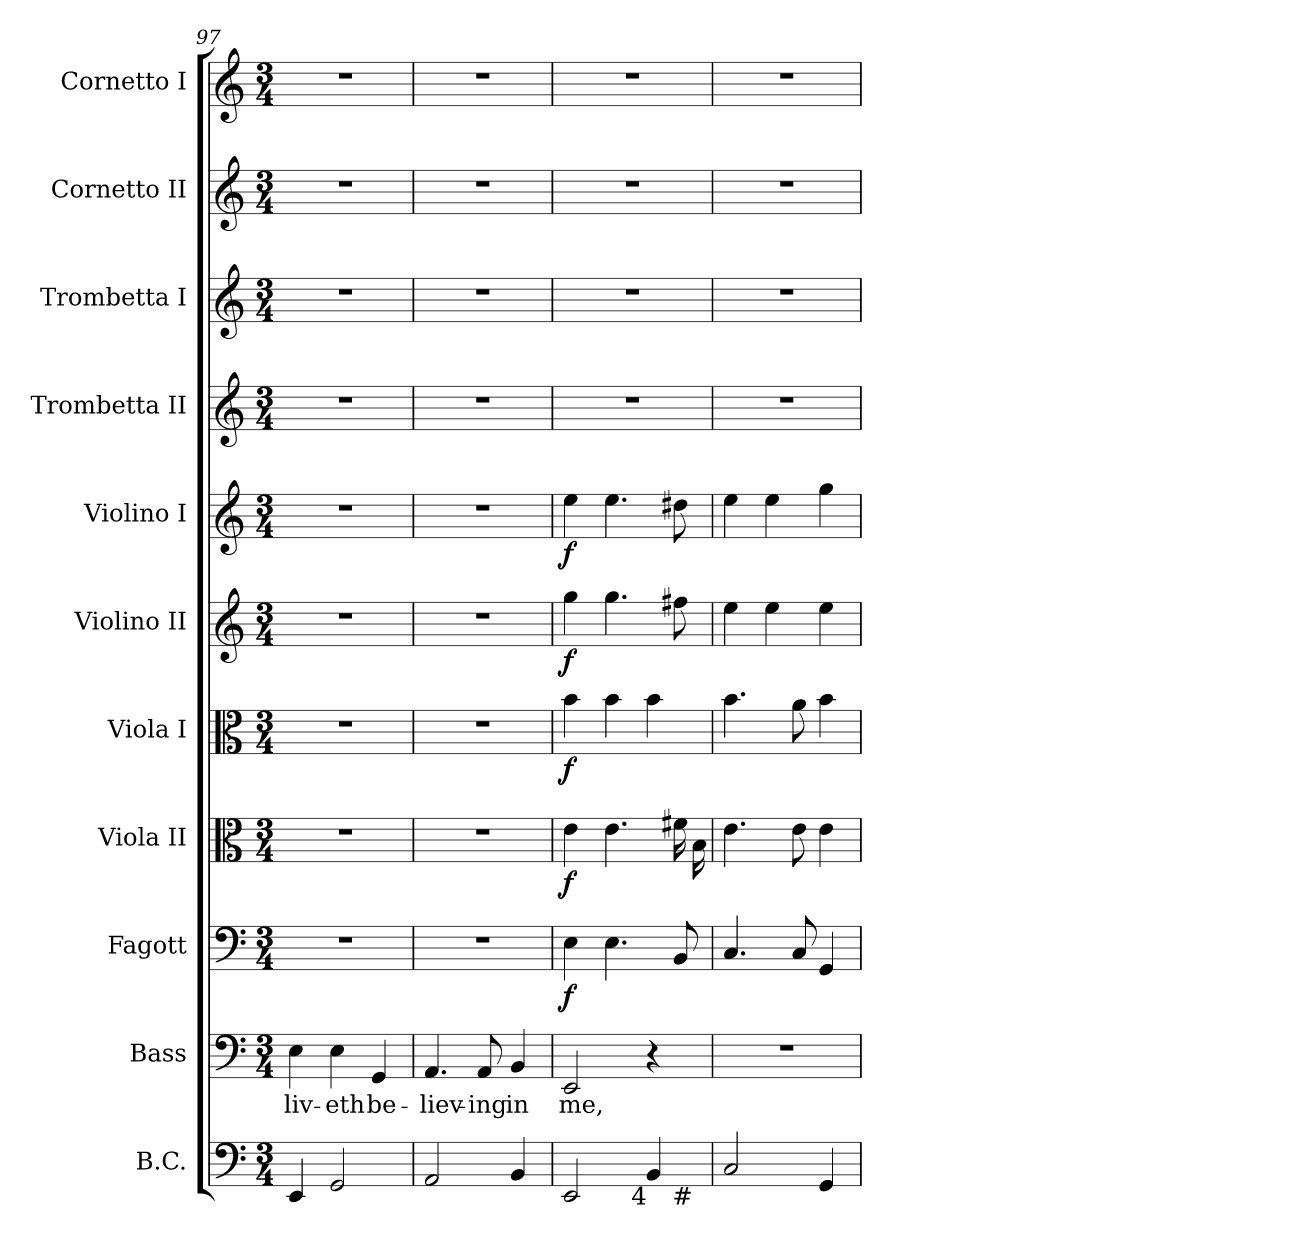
**kern	**kern	**text	**kern	**dynam	**kern	**dynam	**kern	**dynam	**kern	**dynam	**kern	**dynam	**kern	**kern	**kern	**kern
*part11	*part10	*part10	*part9	*part9	*part8	*part8	*part7	*part7	*part6	*part6	*part5	*part5	*part4	*part3	*part2	*part1
*staff11	*staff10	*staff10	*staff9	*staff9	*staff8	*staff8	*staff7	*staff7	*staff6	*staff6	*staff5	*staff5	*staff4	*staff3	*staff2	*staff1
*I"B.C.	*I"Bass	*	*I"Fagott	*	*I"Viola II	*	*I"Viola I	*	*I"Violino II	*	*I"Violino I	*	*I"Trombetta II	*I"Trombetta I	*I"Cornetto II	*I"Cornetto I
*	*I'B.	*	*I'Fg.	*	*I'Vla.	*	*I'Vla.	*	*	*	*	*	*	*	*	*
*clefF4	*clefF4	*	*clefF4	*	*clefC3	*	*clefC3	*	*clefG2	*	*clefG2	*	*clefG2	*clefG2	*clefG2	*clefG2
*k[]	*k[]	*	*k[]	*	*k[]	*	*k[]	*	*k[]	*	*k[]	*	*k[]	*k[]	*k[]	*k[]
*C:	*C:	*	*C:	*	*C:	*	*C:	*	*C:	*	*C:	*	*C:	*C:	*C:	*C:
*M3/4	*M3/4	*	*M3/4	*	*M3/4	*	*M3/4	*	*M3/4	*	*M3/4	*	*M3/4	*M3/4	*M3/4	*M3/4
=97	=97	=97	=97	=97	=97	=97	=97	=97	=97	=97	=97	=97	=97	=97	=97	=97
!	!	!LO:LY:b:color=#000000	!LO:N:vis=1	!	!LO:N:vis=1	!	!LO:N:vis=1	!	!LO:N:vis=1	!	!LO:N:vis=1	!	!LO:N:vis=1	!LO:N:vis=1	!LO:N:vis=1	!LO:N:vis=1
4EEi/	4Ei\	liv-	2.r	.	2.r	.	2.r	.	2.r	.	2.r	.	2.r	2.r	2.r	2.r
!	!	!LO:LY:b:color=#000000	!	!	!	!	!	!	!	!	!	!	!	!	!	!
2GGi/	4Ei\	-eth	.	.	.	.	.	.	.	.	.	.	.	.	.	.
!	!	!LO:LY:b:color=#000000	!	!	!	!	!	!	!	!	!	!	!	!	!	!
.	4GGi/	be-	.	.	.	.	.	.	.	.	.	.	.	.	.	.
=98	=98	=98	=98	=98	=98	=98	=98	=98	=98	=98	=98	=98	=98	=98	=98	=98
!	!	!LO:LY:b:color=#000000	!LO:N:vis=1	!	!LO:N:vis=1	!	!LO:N:vis=1	!	!LO:N:vis=1	!	!LO:N:vis=1	!	!LO:N:vis=1	!LO:N:vis=1	!LO:N:vis=1	!LO:N:vis=1
2AAi/	4.AAi/	-liev-	2.r	.	2.r	.	2.r	.	2.r	.	2.r	.	2.r	2.r	2.r	2.r
!	!	!LO:LY:b:color=#000000	!	!	!	!	!	!	!	!	!	!	!	!	!	!
.	8AAi/	-ing	.	.	.	.	.	.	.	.	.	.	.	.	.	.
!	!	!LO:LY:b:color=#000000	!	!	!	!	!	!	!	!	!	!	!	!	!	!
4BBi/	4BBi/	in	.	.	.	.	.	.	.	.	.	.	.	.	.	.
=99	=99	=99	=99	=99	=99	=99	=99	=99	=99	=99	=99	=99	=99	=99	=99	=99
!	!	!LO:LY:b:color=#000000	!	!	!	!	!	!	!	!	!	!	!LO:N:vis=1	!LO:N:vis=1	!LO:N:vis=1	!LO:N:vis=1
*^	*	*	*	*	*	*	*	*	*	*	*	*	*	*	*	*
2EEi/	2ryy	2EEi/	me,	4Ei\	f	4ei\	f	4bi\	f	4ggi\	f	4eei\	f	2.r	2.r	2.r	2.r
.	.	.	.	4.Ei\	.	4.ei\	.	4bi\	.	4.ggi\	.	4.eei\	.	.	.	.	.
!LO:TX:b:rj:t=4	!	!	!	!	!	!	!	!	!	!	!	!	!	!	!	!	!
4BBi/	8.ryy	4r	.	.	.	.	.	4bi\	.	.	.	.	.	.	.	.	.
.	.	.	.	8BBi/	.	16f#Xi\	.	.	.	8ff#Xi\	.	8dd#Xi\	.	.	.	.	.
!	!LO:TX:b:rj:t=#	!	!	!	!	!	!	!	!	!	!	!	!	!	!	!	!
.	16ryy	.	.	.	.	16Bi\	.	.	.	.	.	.	.	.	.	.	.
=100	=100	=100	=100	=100	=100	=100	=100	=100	=100	=100	=100	=100	=100	=100	=100	=100	=100
!	!	!LO:N:vis=1	!	!	!	!	!	!	!	!	!	!	!	!LO:N:vis=1	!LO:N:vis=1	!LO:N:vis=1	!LO:N:vis=1
*v	*v	*	*	*	*	*	*	*	*	*	*	*	*	*	*	*	*
2Ci/	2.r	.	4.Ci/	.	4.ei\	.	4.bi\	.	4eei\	.	4eei\	.	2.r	2.r	2.r	2.r
.	.	.	.	.	.	.	.	.	4eei\	.	4eei\	.	.	.	.	.
.	.	.	8Ci/	.	8ei\	.	8ai\	.	.	.	.	.	.	.	.	.
4GGi/	.	.	4GGi/	.	4ei\	.	4bi\	.	4eei\	.	4ggi\	.	.	.	.	.
=	=	=	=	=	=	=	=	=	=	=	=	=	=	=	=	=
*-	*-	*-	*-	*-	*-	*-	*-	*-	*-	*-	*-	*-	*-	*-	*-	*-
